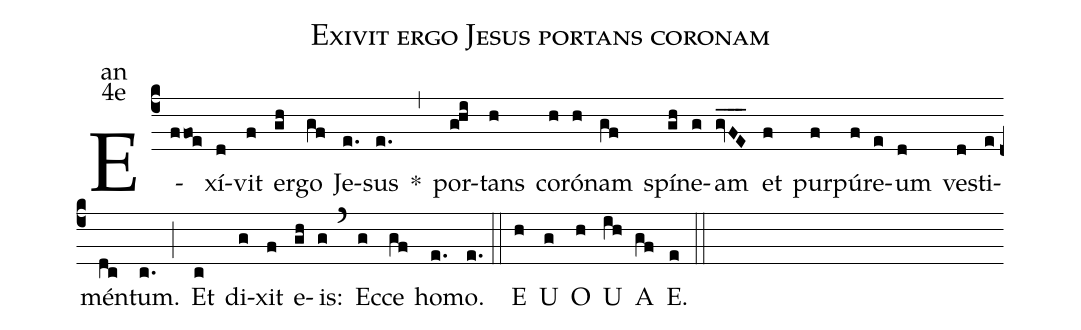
name:Exivit ergo Jesus portans coronam;
office-part:an;
mode:4e;
%%
(c4) E(ffoe)xí(d)vit(f) er(gh)go(gf) Je(e.)sus(e.)  <sp>*</sp>(,)
por(g@hi)tans(h) co(h)ró(h)nam(gf) spí(gh)ne(g)am(gvFE___)
et(f) pur(f)pú(f)re(e)um(d) ve(d)sti(e)mén(dc)tum.(c.) (;)
Et(c) di(g)xit(f) e(gh)is:(g) (`)
Ec(g)ce(gf) ho(e.)mo.(e.) (::)
<eu>E(h) U(g) O(h) U(ih) A(gf) E.(e) </eu>(::)
